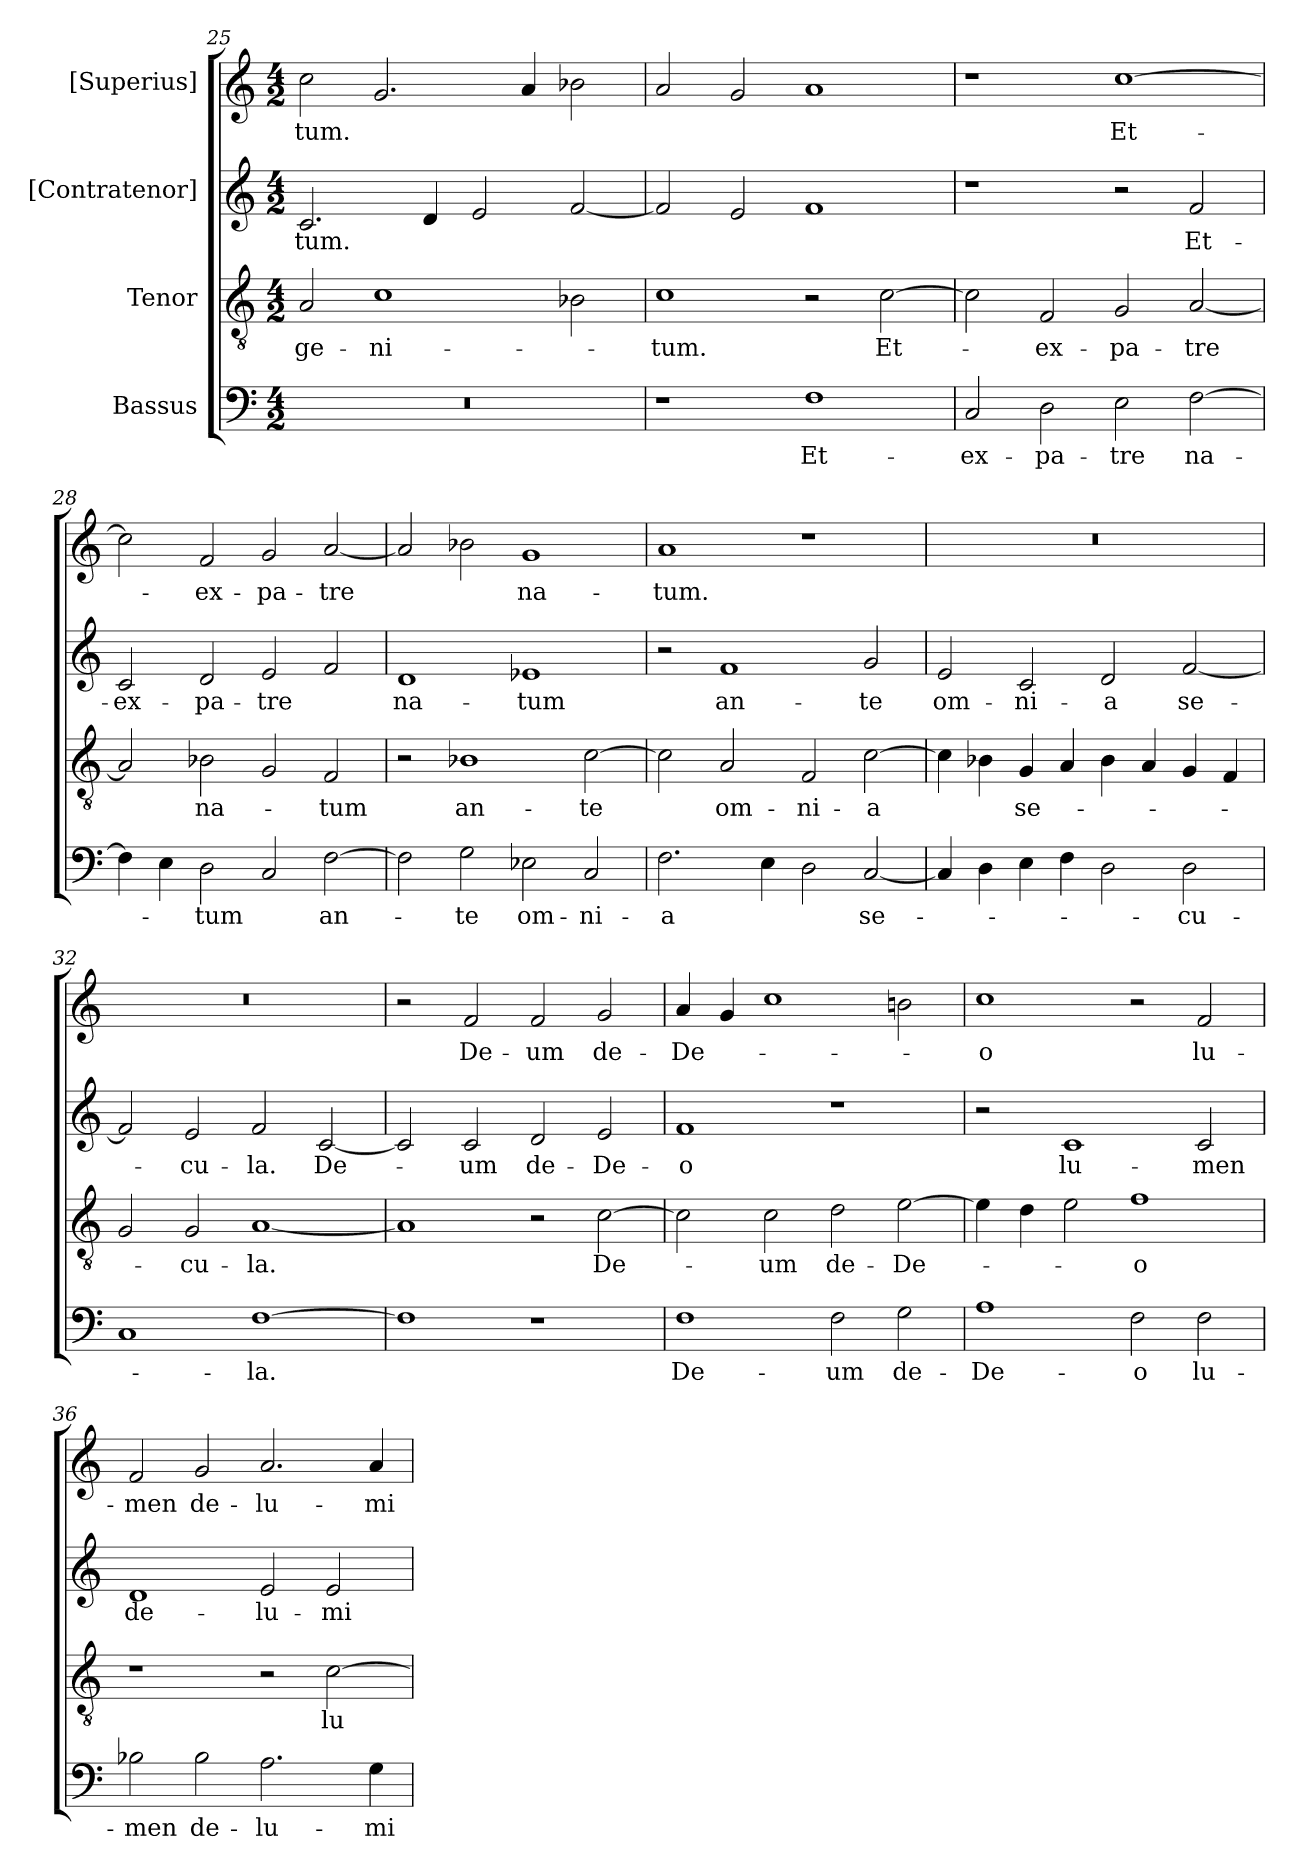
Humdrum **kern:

**kern	**text	**kern	**text	**kern	**text	**kern	**text
*part4	*part4	*part3	*part3	*part2	*part2	*part1	*part1
*staff4	*staff4	*staff3	*staff3	*staff2	*staff2	*staff1	*staff1
*I"Bassus	*	*I"Tenor	*	*I"[Contratenor]	*	*I"[Superius]	*
*clefF4	*	*clefGv2	*	*clefG2	*	*clefG2	*
*k[]	*	*k[]	*	*k[]	*	*k[]	*
*M4/2	*	*M4/2	*	*M4/2	*	*M4/2	*
=25	=25	=25	=25	=25	=25	=25	=25
0r	.	2A/	-ge-	2.c/	-tum.	2cc\	-tum.
.	.	1c\	-ni-	.	.	2.g/	.
.	.	.	.	4d/	.	.	.
.	.	.	.	2e/	.	.	.
.	.	.	.	.	.	4a/	.
.	.	2B-X\	.	[2f/	.	2b-X\	.
=26	=26	=26	=26	=26	=26	=26	=26
1r	.	1c\	-tum.	2f/]	.	2a/	.
.	.	.	.	2e/	.	2g/	.
1F\	Et-	2r	.	1f/	.	1a/	.
.	.	[2c\	Et-	.	.	.	.
=27	=27	=27	=27	=27	=27	=27	=27
2C/	ex-	2c\]	.	1r	.	1r	.
2D\	pa-	2F/	ex-	.	.	.	.
2E\	-tre	2G/	pa-	2r	.	[1cc\	Et-
[2F\	na-	[2A/	-tre	2f/	Et-	.	.
=28	=28	=28	=28	=28	=28	=28	=28
4F\]	.	2A/]	.	2c/	ex-	2cc\]	.
4E\	.	.	.	.	.	.	.
2D\	-tum	2B-X\	na-	2d/	pa-	2f/	ex-
2C/	.	2G/	.	2e/	-tre	2g/	pa-
[2F\	an-	2F/	-tum	2f/	.	[2a/	-tre
=29	=29	=29	=29	=29	=29	=29	=29
2F\]	.	2r	.	1d/	na-	2a/]	.
2G\	-te	1B-X\	an-	.	.	2b-X\	.
2E-X\	om-	.	.	1e-X/	-tum	1g/	na-
2C/	-ni-	[2c\	-te	.	.	.	.
=30	=30	=30	=30	=30	=30	=30	=30
2.F\	-a	2c\]	.	2r	.	1a/	-tum.
.	.	2A/	om-	1f/	an-	.	.
4E\	.	.	.	.	.	.	.
2D\	.	2F/	-ni-	.	.	1r	.
[2C/	se-	[2c\	-a	2g/	-te	.	.
=31	=31	=31	=31	=31	=31	=31	=31
4C/]	.	4c\]	.	2e/	om-	0r	.
4D\	.	4B-X\	.	.	.	.	.
4E\	.	4G/	se-	2c/	-ni-	.	.
4F\	.	4A/	.	.	.	.	.
2D\	.	4B-\	.	2d/	-a	.	.
.	.	4A/	.	.	.	.	.
2D\	-cu-	4G/	.	[2f/	se-	.	.
.	.	4F/	.	.	.	.	.
=32	=32	=32	=32	=32	=32	=32	=32
1C/	.	2G/	.	2f/]	.	0r	.
.	.	2G/	-cu-	2e/	-cu-	.	.
[1F\	-la.	[1A/	-la.	2f/	-la.	.	.
.	.	.	.	[2c/	De-	.	.
=33	=33	=33	=33	=33	=33	=33	=33
1F\]	.	1A/]	.	2c/]	.	2r	.
.	.	.	.	2c/	-um	2f/	De-
1r	.	2r	.	2d/	de-	2f/	-um
.	.	[2c\	De-	2e/	De-	2g/	de-
=34	=34	=34	=34	=34	=34	=34	=34
1F\	De-	2c\]	.	1f/	-o	4a/	De-
.	.	.	.	.	.	4g/	.
.	.	2c\	-um	.	.	1cc\	.
2F\	-um	2d\	de-	1r	.	.	.
2G\	de-	[2e\	De-	.	.	2bn\	.
=35	=35	=35	=35	=35	=35	=35	=35
1A\	De-	4e\]	.	2r	.	1cc\	-o
.	.	4d\	.	.	.	.	.
.	.	2e\	.	1c/	lu-	.	.
2F\	-o	1f\	-o	.	.	2r	.
2F\	lu-	.	.	2c/	-men	2f/	lu-
=36	=36	=36	=36	=36	=36	=36	=36
2B-X\	-men	1r	.	1d/	de-	2f/	-men
2B-\	de-	.	.	.	.	2g/	de-
2.A\	lu-	2r	.	2e/	lu-	2.a/	lu-
.	.	[2c\	lu-	2e/	-mi-	.	.
4G\	-mi-	.	.	.	.	4a/	-mi-
=	=	=	=	=	=	=	=
*-	*-	*-	*-	*-	*-	*-	*-
